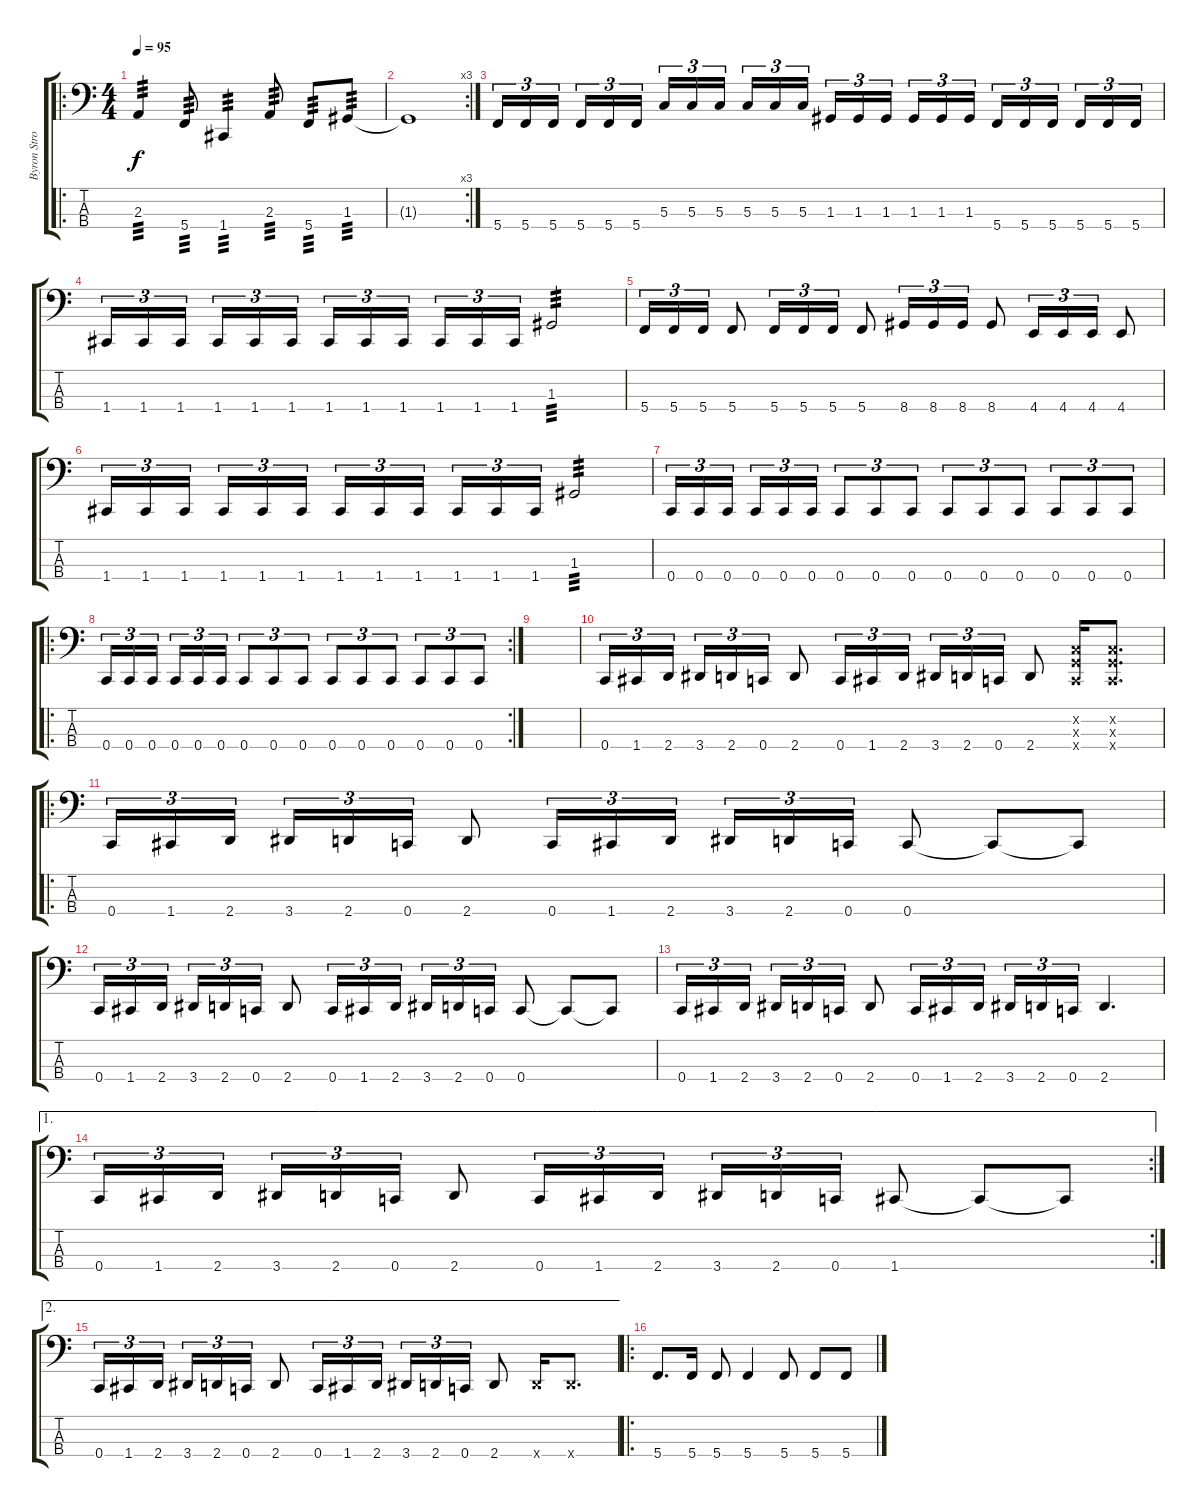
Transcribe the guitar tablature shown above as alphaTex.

\track ("Byron Stroud" "Byron Stro") {instrument electricbassfinger}
\staff {score tabs}
\tuning (E2 C2 G1 C1) {hide}
\ro
\ts (4 4)
\tempo 95
\clef f4
\ks c
2.3.4{tp 3 dy f} 5.4.8{tp 3} 1.4.4{tp 3} 2.3.8{tp 3} 5.4.8{tp 3} 1.3.8{tp 3} |
\rc 3
1.3{t}.1 |
5.4.16{tu (3 2)} 5.4.16{tu (3 2)} 5.4.16{tu (3 2) beam splitsecondary} 5.4.16{tu (3 2)} 5.4.16{tu (3 2)} 5.4.16{tu (3 2)} 5.3.16{tu (3 2)} 5.3.16{tu (3 2)} 5.3.16{tu (3 2) beam splitsecondary} 5.3.16{tu (3 2)} 5.3.16{tu (3 2)} 5.3.16{tu (3 2)} 1.3.16{tu (3 2)} 1.3.16{tu (3 2)} 1.3.16{tu (3 2) beam splitsecondary} 1.3.16{tu (3 2)} 1.3.16{tu (3 2)} 1.3.16{tu (3 2)} 5.4.16{tu (3 2)} 5.4.16{tu (3 2)} 5.4.16{tu (3 2) beam splitsecondary} 5.4.16{tu (3 2)} 5.4.16{tu (3 2)} 5.4.16{tu (3 2)} |
1.4.16{tu (3 2)} 1.4.16{tu (3 2)} 1.4.16{tu (3 2) beam splitsecondary} 1.4.16{tu (3 2)} 1.4.16{tu (3 2)} 1.4.16{tu (3 2)} 1.4.16{tu (3 2)} 1.4.16{tu (3 2)} 1.4.16{tu (3 2) beam splitsecondary} 1.4.16{tu (3 2)} 1.4.16{tu (3 2)} 1.4.16{tu (3 2)} 1.3.2{tp 3} |
5.4.16{tu (3 2)} 5.4.16{tu (3 2)} 5.4.16{tu (3 2)} 5.4.8 5.4.16{tu (3 2)} 5.4.16{tu (3 2)} 5.4.16{tu (3 2)} 5.4.8 8.4.16{tu (3 2)} 8.4.16{tu (3 2)} 8.4.16{tu (3 2)} 8.4.8 4.4.16{tu (3 2)} 4.4.16{tu (3 2)} 4.4.16{tu (3 2)} 4.4.8 |
1.4.16{tu (3 2)} 1.4.16{tu (3 2)} 1.4.16{tu (3 2) beam splitsecondary} 1.4.16{tu (3 2)} 1.4.16{tu (3 2)} 1.4.16{tu (3 2)} 1.4.16{tu (3 2)} 1.4.16{tu (3 2)} 1.4.16{tu (3 2) beam splitsecondary} 1.4.16{tu (3 2)} 1.4.16{tu (3 2)} 1.4.16{tu (3 2)} 1.3.2{tp 3} |
0.4.16{tu (3 2)} 0.4.16{tu (3 2)} 0.4.16{tu (3 2) beam splitsecondary} 0.4.16{tu (3 2)} 0.4.16{tu (3 2)} 0.4.16{tu (3 2)} 0.4.8{tu (3 2)} 0.4.8{tu (3 2)} 0.4.8{tu (3 2)} 0.4.8{tu (3 2)} 0.4.8{tu (3 2)} 0.4.8{tu (3 2)} 0.4.8{tu (3 2)} 0.4.8{tu (3 2)} 0.4.8{tu (3 2)} |
\ro
\rc 2
0.4.16{tu (3 2)} 0.4.16{tu (3 2)} 0.4.16{tu (3 2) beam splitsecondary} 0.4.16{tu (3 2)} 0.4.16{tu (3 2)} 0.4.16{tu (3 2)} 0.4.8{tu (3 2)} 0.4.8{tu (3 2)} 0.4.8{tu (3 2)} 0.4.8{tu (3 2)} 0.4.8{tu (3 2)} 0.4.8{tu (3 2)} 0.4.8{tu (3 2)} 0.4.8{tu (3 2)} 0.4.8{tu (3 2)} |
|
0.4.16{tu (3 2)} 1.4.16{tu (3 2)} 2.4.16{tu (3 2) beam splitsecondary} 3.4.16{tu (3 2)} 2.4.16{tu (3 2)} 0.4.16{tu (3 2)} 2.4.8 0.4.16{tu (3 2)} 1.4.16{tu (3 2)} 2.4.16{tu (3 2)} 3.4.16{tu (3 2)} 2.4.16{tu (3 2)} 0.4.16{tu (3 2)} 2.4.8 (0.2{x} 0.3{x} 0.4{x}).16 (0.2{x} 0.3{x} 0.4{x}).8{d} |
\ro
0.4.16{tu (3 2)} 1.4.16{tu (3 2)} 2.4.16{tu (3 2) beam splitsecondary} 3.4.16{tu (3 2)} 2.4.16{tu (3 2)} 0.4.16{tu (3 2)} 2.4.8 0.4.16{tu (3 2)} 1.4.16{tu (3 2)} 2.4.16{tu (3 2)} 3.4.16{tu (3 2)} 2.4.16{tu (3 2)} 0.4.16{tu (3 2)} 0.4.8 0.4{t}.8 0.4{t}.8 |
0.4.16{tu (3 2)} 1.4.16{tu (3 2)} 2.4.16{tu (3 2) beam splitsecondary} 3.4.16{tu (3 2)} 2.4.16{tu (3 2)} 0.4.16{tu (3 2)} 2.4.8 0.4.16{tu (3 2)} 1.4.16{tu (3 2)} 2.4.16{tu (3 2)} 3.4.16{tu (3 2)} 2.4.16{tu (3 2)} 0.4.16{tu (3 2)} 0.4.8 0.4{t}.8 0.4{t}.8 |
0.4.16{tu (3 2)} 1.4.16{tu (3 2)} 2.4.16{tu (3 2) beam splitsecondary} 3.4.16{tu (3 2)} 2.4.16{tu (3 2)} 0.4.16{tu (3 2)} 2.4.8 0.4.16{tu (3 2)} 1.4.16{tu (3 2)} 2.4.16{tu (3 2)} 3.4.16{tu (3 2)} 2.4.16{tu (3 2)} 0.4.16{tu (3 2)} 2.4.4{d} |
\ae 1
\rc 2
0.4.16{tu (3 2)} 1.4.16{tu (3 2)} 2.4.16{tu (3 2) beam splitsecondary} 3.4.16{tu (3 2)} 2.4.16{tu (3 2)} 0.4.16{tu (3 2)} 2.4.8 0.4.16{tu (3 2)} 1.4.16{tu (3 2)} 2.4.16{tu (3 2)} 3.4.16{tu (3 2)} 2.4.16{tu (3 2)} 0.4.16{tu (3 2)} 1.4.8 1.4{t}.8 1.4{t}.8 |
\ae 2
0.4.16{tu (3 2)} 1.4.16{tu (3 2)} 2.4.16{tu (3 2) beam splitsecondary} 3.4.16{tu (3 2)} 2.4.16{tu (3 2)} 0.4.16{tu (3 2)} 2.4.8 0.4.16{tu (3 2)} 1.4.16{tu (3 2)} 2.4.16{tu (3 2)} 3.4.16{tu (3 2)} 2.4.16{tu (3 2)} 0.4.16{tu (3 2)} 2.4.8 2.4{x}.16 2.4{x}.8{d} |
\ro
5.4.8{d} 5.4.16 5.4.8 5.4.4 5.4.8 5.4.8 5.4.8
